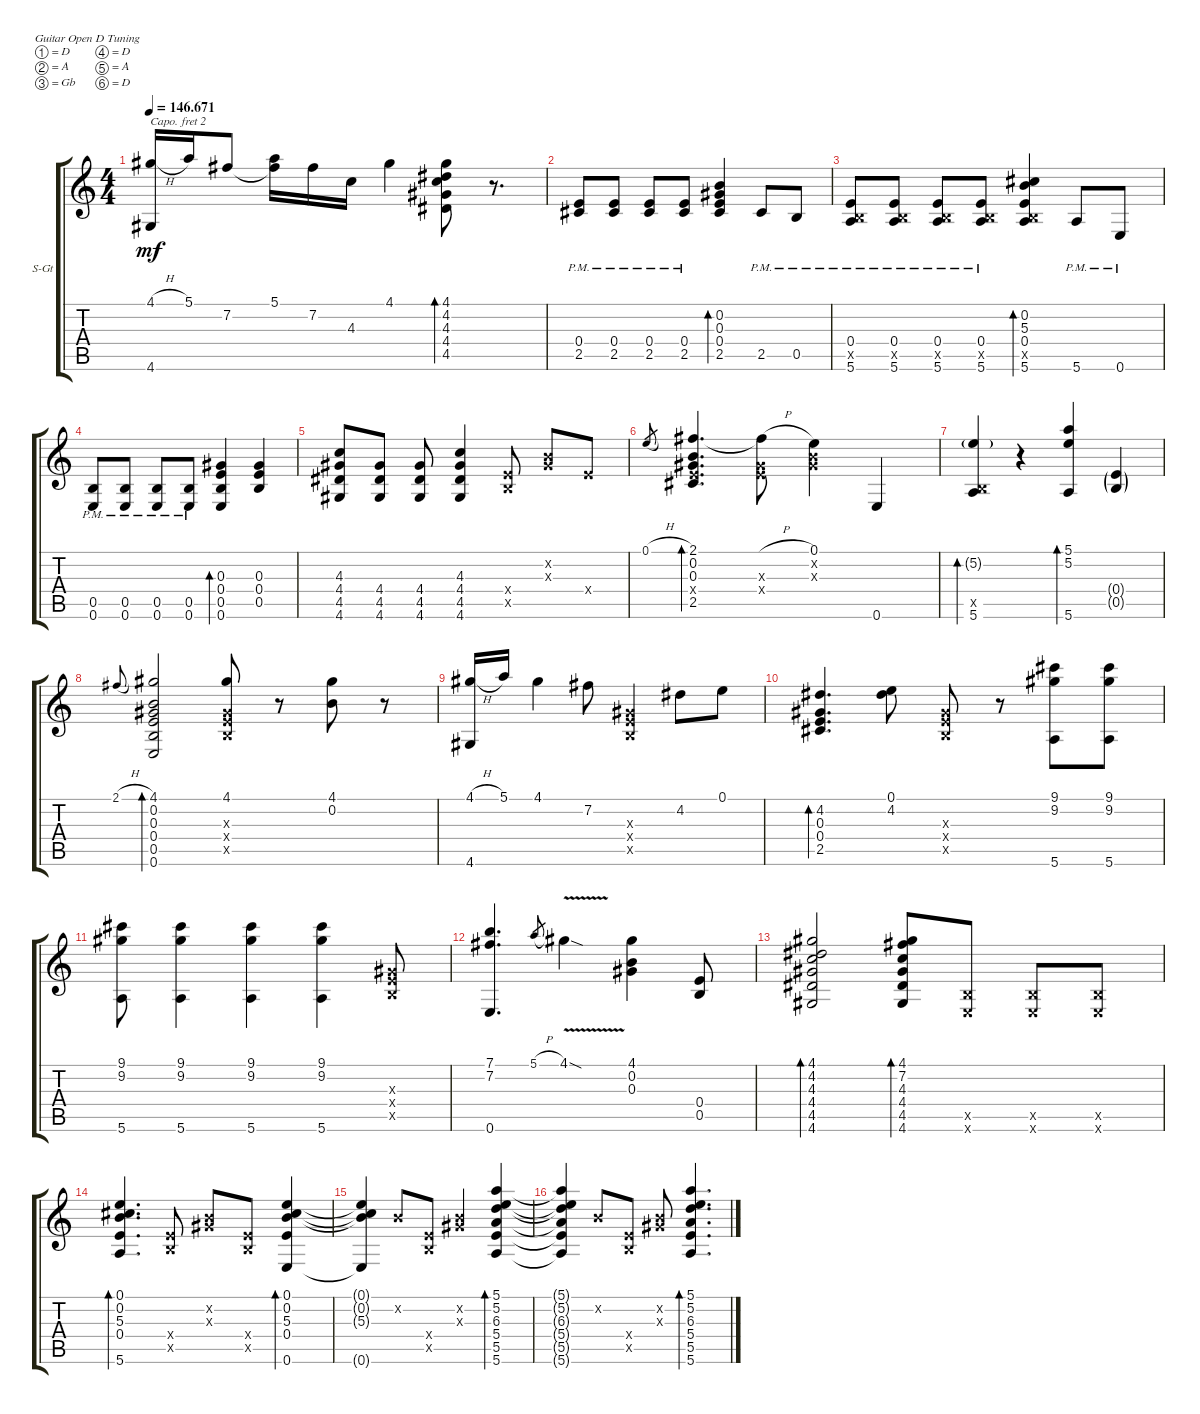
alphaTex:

\defaultSystemsLayout 4
\bracketExtendMode groupsimilarinstruments
\firstSystemTrackNameOrientation horizontal
\otherSystemsTrackNameOrientation horizontal
\track ("Steel Guitar" "S-Gt") {instrument acousticguitarsteel}
\staff {score tabs}
\capo 2
\tuning (D4 A3 Gb3 D3 A2 D2)
\ts (4 4)
\tempo
146.671
\accidentals auto
\clef g2
\ottava regular
\simile none
\ks c
(4.6 4.1{h}).16{dy mf} 5.1.16 7.2.8 (7.2{t} 5.1).16 7.2.16 4.3.16 4.1.4 (4.1 4.2 4.3 4.4 4.5).8{bd 30} r.8{d} |
(2.5{pm} 0.4{pm}).8 (2.5{pm} 0.4{pm}).8 (2.5{pm} 0.4{pm}).8 (2.5{pm} 0.4{pm}).8 (0.2 0.3 0.4 2.5).4{bd 30} 2.5{pm}.8 0.5{pm}.8 |
(5.6{pm} 0.5{x} 0.4{pm}).8 (5.6{pm} 0.5{x} 0.4{pm}).8 (5.6{pm} 0.5{x} 0.4{pm}).8 (5.6{pm} 0.5{x} 0.4{pm}).8 (5.6 0.5{x} 0.4 5.3 0.2).4{bd 30} 5.6{pm}.8 0.6{pm}.8 |
(0.6{pm} 0.5{pm}).8 (0.5{pm} 0.6{pm}).8 (0.6{pm} 0.5{pm}).8 (0.5 0.6{pm}).8 (0.6 0.5 0.4 0.3).4{bd 30} (0.4 0.5 0.3).4 |
(4.6 4.5 4.4 4.3).8 (4.6 4.5 4.4).8 (4.6 4.5 4.4).8 (4.6 4.5 4.4 4.3).4 (0.4{x} 0.5{x}).8 (0.2{x} 0.3{x}).8 0.4{x}.8 |
0.1{h}.8{gr} (2.5 2.1 0.2 0.3 0.4{x}).4{d bd 239} (0.3{x} 0.4{x} 2.1{h t}).8 (0.1 0.2{x} 0.3{x}).4 0.6.4 |
(5.6 5.2{g} 0.5{x}).4{bd 30} r.4 (5.1 5.2 5.6).4{bd 30} (0.4{g} 0.5{g}).4 |
2.1{h}.8{gr onbeat} (4.1 0.6 0.5 0.4 0.3 0.2).2{bd 128} (0.4{x} 0.3{x} 0.5{x} 4.1).8 r.8 (4.1 0.2).8 r.8 |
(4.1{h} 4.6).16 5.1.16 4.1.4 7.2.8 (0.3{x} 0.4{x} 0.5{x}).4 4.2.8 0.1.8 |
(2.5 4.2 0.3 0.4).4{d bd 30} (0.1 4.2).8 (0.3{x} 0.4{x} 0.5{x}).8 r.8 (5.6 9.1 9.2).8 (5.6 9.1 9.2).8 |
(5.6 9.1 9.2).8 (5.6 9.1 9.2).4 (5.6 9.1 9.2).4 (5.6 9.1 9.2).4 (0.3{x} 0.4{x} 0.5{x}).8 |
(7.1 7.2 0.6).4{d} 5.1{h}.8{gr} 4.1{v sod}.4 (4.1 0.3 0.2).4 (0.4 0.5).8 |
(4.6 4.5 4.4 4.3 4.2 4.1).2{bd 120} (4.6 4.5 4.4 4.3 7.2 4.1).8{bd 120} (0.6{x} 0.5{x}).8 (0.6{x} 0.5{x}).8 (0.5{x} 0.6{x}).8 |
(5.3 5.6 0.4 0.2 0.1).4{d bd 30} (0.5{x} 0.4{x}).8 (0.2{x} 0.3{x}).8 (0.4{x} 0.5{x}).8 (0.1 0.2 5.3 0.4 0.6).4{bd 69} |
(0.6{t} 0.1{t} 0.2{t} 5.3{t}).4 0.2{x}.8 (0.5{x} 0.4{x}).8 (0.2{x} 0.3{x}).4 (5.6 5.5 5.4 6.3 5.2 5.1).4{bd 120} |
(5.1{t} 5.2{t} 6.3{t} 5.4{t} 5.5{t} 5.6{t}).4 0.2{x}.8 (0.4{x} 0.5{x}).8 (0.2{x} 0.3{x}).8 (5.6 5.5 5.4 6.3 5.2 5.1).4{d bd 30}
